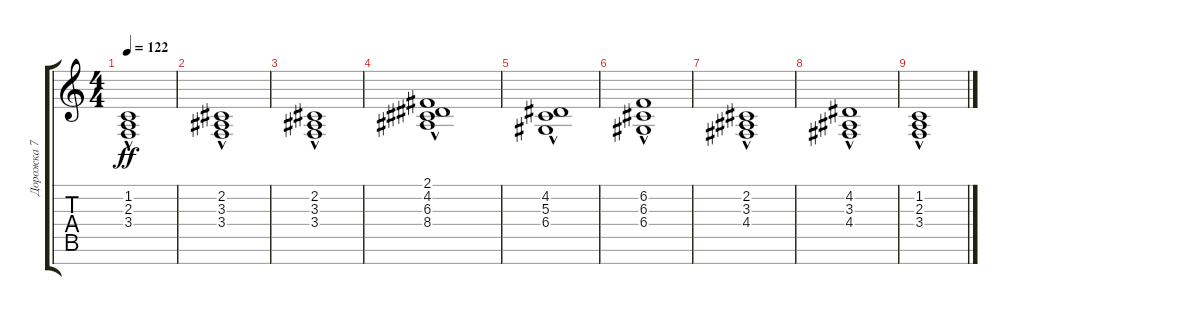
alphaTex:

\track ("Дорожка 7" "Дорожка 7") {instrument stringensemble2}
\staff {score tabs}
\tuning (E4 B3 G3 D3 A2 E2 B1) {hide}
\ts (4 4)
\tempo 122
\clef g2
\ks c
(1.2{hac} 2.3{hac} 3.4{hac}).1{dy ff} |
(2.2{hac} 3.3{hac} 3.4{hac}).1 |
(2.2{hac} 3.3{hac} 3.4{hac}).1 |
(2.1{hac} 4.2{hac} 6.3{hac} 8.4{hac}).1 |
(4.2{hac} 5.3{hac} 6.4{hac}).1 |
(6.2{hac} 6.3{hac} 6.4{hac}).1 |
(2.2{hac} 3.3{hac} 4.4{hac}).1 |
(4.2{hac} 3.3{hac} 4.4{hac}).1 |
(1.2{hac} 2.3{hac} 3.4{hac}).1
